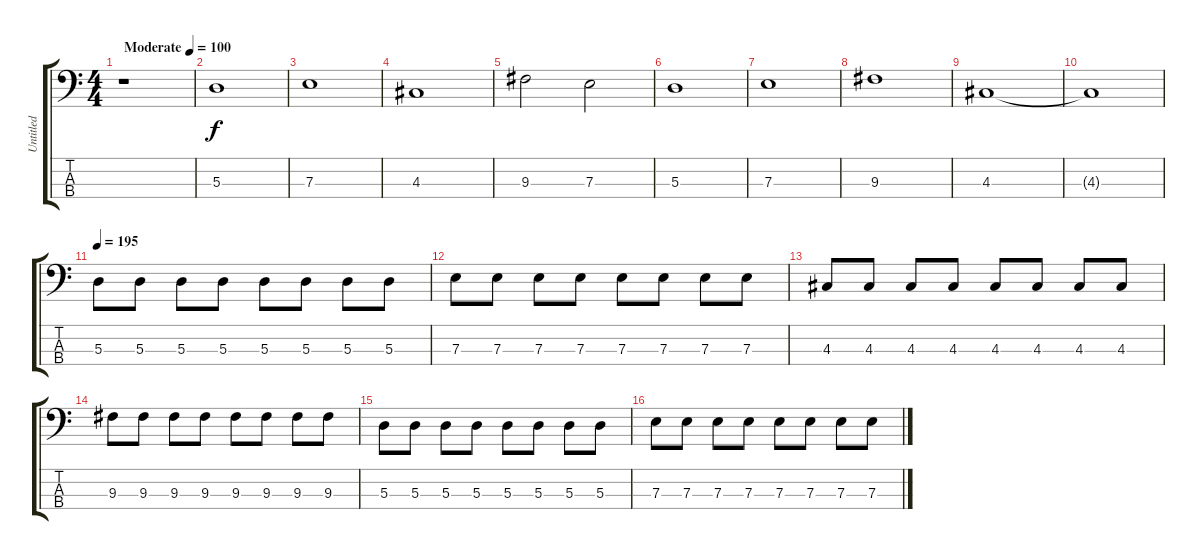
\track ("Untitled" "Untitled") {instrument electricbassfinger}
\staff {score tabs}
\tuning (G2 D2 A1 E1) {hide}
\ts (4 4)
\tempo (100 "Moderate")
\clef f4
\ks c
r.1{dy f instrument electricbassfinger} |
5.3.1 |
7.3.1 |
4.3.1 |
9.3.2 7.3.2 |
5.3.1 |
7.3.1 |
9.3.1 |
4.3.1 |
4.3{t}.1 |
\tempo 195
5.3.8 5.3.8 5.3.8 5.3.8 5.3.8 5.3.8 5.3.8 5.3.8 |
7.3.8 7.3.8 7.3.8 7.3.8 7.3.8 7.3.8 7.3.8 7.3.8 |
4.3.8 4.3.8 4.3.8 4.3.8 4.3.8 4.3.8 4.3.8 4.3.8 |
9.3.8 9.3.8 9.3.8 9.3.8 9.3.8 9.3.8 9.3.8 9.3.8 |
5.3.8 5.3.8 5.3.8 5.3.8 5.3.8 5.3.8 5.3.8 5.3.8 |
7.3.8 7.3.8 7.3.8 7.3.8 7.3.8 7.3.8 7.3.8 7.3.8
